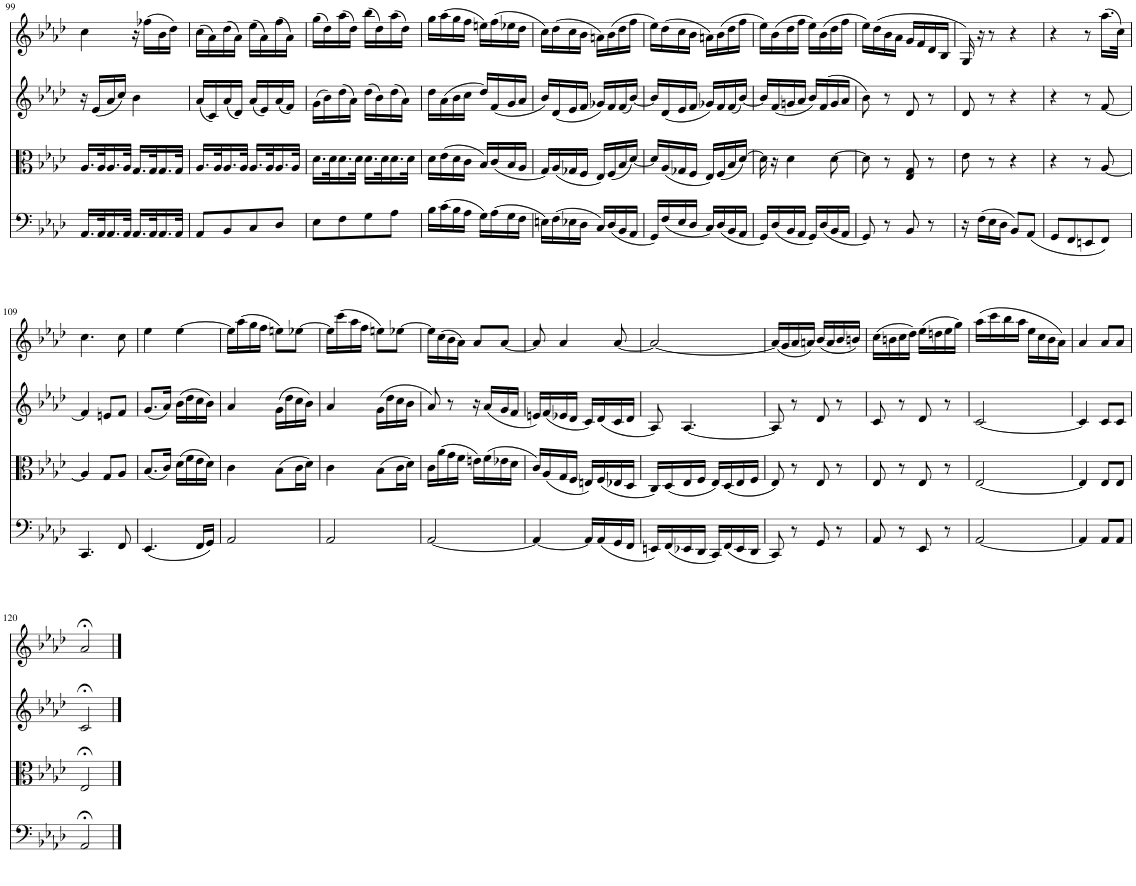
**kern	**kern	**kern	**kern
*part4	*part3	*part2	*part1
*staff4	*staff3	*staff2	*staff1
*I"Cello	*I"Viola	*I"Violin II	*I"Violin I
*	*I'Vla	*I'Vln	*I'Vln
!!LO:PB:g=z
*clefF4	*clefC3	*clefG2	*clefG2
*k[b-e-a-d-]	*k[b-e-a-d-]	*k[b-e-a-d-]	*k[b-e-a-d-]
*M2/4	*M2/4	*M2/4	*M2/4
=99	=99	=99	=99
16.AA-/LL	16.A-/LL	16r	4cc\
.	.	(16e-/LL	.
32AA-/K	32A-/K	.	.
16.AA-/	16.A-/	16a-/	.
.	.	16cc/JJ)	.
32AA-/JJk	32A-/JJk	.	.
16.AA-/LL	16.G/LL	4b-\	16r
.	.	.	(16ff-X\LL
32AA-/K	32G/K	.	.
16.AA-/	16.G/	.	16b-\
.	.	.	16dd-\JJ)
32AA-/JJk	32G/JJk	.	.
=100	=100	=100	=100
8AA-/L	16.A-/LL	(16a-/LL	(16cc\LL
.	.	16c/)	16a-\)
.	32A-/K	.	.
8BB-/	16.A-/	(16a-/	(16dd-\
.	.	16d-/JJ)	16a-\JJ)
.	32A-/JJk	.	.
8C/	16.A-/LL	(16a-/LL	(16ee-\LL
.	.	16e-/)	16a-\)
.	32A-/K	.	.
8D-/J	16.A-/	(16a-/	(16ff\
.	.	16f/JJ)	16a-\JJ)
.	32A-/JJk	.	.
=101	=101	=101	=101
8E-\L	16.d-\LL	(16g\LL	(16gg\LL
.	.	16b-\)	16dd-\)
.	32d-\K	.	.
8F\	16.d-\	(16dd-\	(16aa-\
.	.	16a-\JJ)	16dd-\JJ)
.	32d-\JJk	.	.
8G\	16.d-\LL	(16dd-\LL	(16bb-\LL
.	.	16b-\)	16dd-\)
.	32d-\K	.	.
8A-\J	16.d-\	(16dd-\	(16aa-\
.	.	16a-\JJ)	16dd-\JJ)
.	32d-\JJk	.	.
=102	=102	=102	=102
16B-\LL	16d-\LL	16dd-\LL	16gg\LL
(16c\	(16e-\	(16a-\	(16aa-\
16B-\	16d-\	16b-\	16gg\
16A-\JJ	16c\JJ	16cc\JJ	16ff\JJ
16G\LL)	16B-/LL)	16dd-/LL)	16een\LL)
(16A-\	(16c/	(16f/	(16ff\
16G\	16B-/	16g/	16ee-X\
16F\JJ	16A-/JJ	16a-/JJ	16dd-\JJ
=103	=103	=103	=103
16En\LL)	16G/LL)	16b-/LL)	16cc\LL)
(16F\	(16A-/	(16d-/	(16dd-\
16E-X\	16G-X/	16e-/	16cc\
16D-\JJ	16F/JJ	16f/JJ	16b-\JJ
16C/LL)	16E-/LL)	16g-X/LL)	16an\LL)
(16D-/	(16F/	16f/	(16b-\
16BB-/	16B-/	(16f/	16dd-\
16AA-/JJ	[16d-/JJ)	[16b-/JJ)	16ff\JJ
=104	=104	=104	=104
16GG/LL)	16d-/LL]	16b-/LL]	16ee-\LL)
(16F/	(16A-/	(16d-/	(16dd-\
16E-/	16G-X/	16e-/	16cc\
16D-/JJ	16F/JJ	16f/JJ	16b-\JJ
16C/LL)	16E-/LL)	16g-X/LL)	16an\LL)
(16D-/	(16F/	16f/	(16b-\
16BB-/	16B-/	(16f/	16dd-\
16AA-/JJ	[16d-/JJ)	[16b-/JJ)	16ff\JJ
=105	=105	=105	=105
16GG/LL)	16d-\]	16b-/LL]	16ee-\LL)
(16D-/	16r	(16f/	(16b-\
16BB-/	4d-\	16gn/	16dd-\
16AA-/JJ	.	16a-/JJ	16ff\JJ
16GG/LL)	.	16b-/LL)	16ee-\LL)
(16D-/	.	(16f/	(16b-\
16BB-/	[8d-\	16g/	16dd-\
16AA-/JJ	.	16a-/JJ	16ff\JJ
=106	=106	=106	=106
8GG/)	8d-\]	8b-\)	16ee-\LL)
.	.	.	(16dd-\
8r	8r	8r	16b-\
.	.	.	16a-\JJ
8BB-/	8E-/ 8G/	8d-/	16g/LL
.	.	.	16f/
8r	8r	8r	16d-/
.	.	.	16B-/JJ
=107	=107	=107	=107
16r	8e-\	8d-/	16G/)
(16F\LL	.	.	16r
16E-\	8r	8r	8r
16D-\JJ	.	.	.
8BB-/L)	4r	4r	4r
(8AA-/J	.	.	.
=108	=108	=108	=108
8GG/L	4r	4r	4r
8FF/	.	.	.
8EEn/	8r	8r	8r
8FF/J)	[8A-/	[8f/	(16.aa-\LL
.	.	.	32cc\JJk)
!!LO:LB:g=z
=109	=109	=109	=109
4.CC/	4A-/]	4f/]	4.cc\
.	8G/L	8en/L	.
8FF/	8A-/J	8f/J	8cc\
=110	=110	=110	=110
(4.EE-/	(8.B-/L	(8.g/L	4ee-\
.	16c/Jk)	16a-/Jk)	.
.	(16d-\LL	(16b-\LL	[4ee-\
.	16f\	16dd-\	.
16FF/LL	16e-\	16cc\	.
16GG/JJ)	16d-\JJ)	16b-\JJ)	.
=111	=111	=111	=111
2AA-/	4c\	4a-/	16ee-\LL]
.	.	.	(16aa-\
.	.	.	16gg\
.	.	.	16ff\JJ
.	(8B-\L	(16g\LL	8een\L)
.	.	16dd-\	.
.	16c\L	16cc\	[8ee-X\J
.	16d-\JJ)	16b-\JJ)	.
=112	=112	=112	=112
2AA-/	4c\	4a-/	16ee-\LL]
.	.	.	(16ccc\
.	.	.	16aa-\
.	.	.	16ff\JJ
.	(8B-\L	(16g\LL	8een\L)
.	.	16dd-\	.
.	16c\L	16cc\	[8ee-X\J
.	16d-\JJ)	16b-\JJ	.
=113	=113	=113	=113
[2AA-/	16c\LL	8a-/)	16ee-\LL]
.	(16a-\	.	(16cc\
.	16g\	8r	16b-\
.	16f\JJ	.	16a-\JJ)
.	16en\LL)	16r	8a-/L
.	(16f\	(16a-/LL	.
.	16e-X\	16g/	[8a-/J
.	16d-\JJ	16f/JJ	.
=114	=114	=114	=114
4AA-/_	16c/LL)	16en/LL)	8a-/]
.	(16A-/	(16f/	.
.	16G/	16e-X/	4a-/
.	16F/JJ	16d-/JJ	.
16AA-/LL]	16En/LL)	16c/LL)	.
(16AA-/	(16F/	(16d-/	.
16GG/	16E-X/	16c/	[8a-/
16FF/JJ	16D-/JJ	16d-/JJ	.
=115	=115	=115	=115
16EEn/LL)	16C/LL)	8A-/)	2a-/_
(16FF/	(16D-/	.	.
16EE-X/	16E-/	[4.A-/	.
16DD-/JJ	16F/JJ	.	.
16CC/LL)	16E-/LL)	.	.
(16FF/	(16D-/	.	.
16EE-/	16E-/	.	.
16DD-/JJ	16F/JJ	.	.
=116	=116	=116	=116
8CC/)	8E-/)	8A-/]	(16a-/LL]
.	.	.	16g/
8r	8r	8r	16a-/
.	.	.	16an/JJ)
8GG/	8E-/	8d-/	(16b-/LL
.	.	.	16a/
8r	8r	8r	16b-/
.	.	.	16bn/JJ)
=117	=117	=117	=117
8AA-/	8E-/	8c/	(16cc\LL
.	.	.	16bn\
8r	8r	8r	16cc\
.	.	.	16dd-\JJ)
8EE-/	8E-/	8d-/	(16ee-\LL
.	.	.	16ddn\
8r	8r	8r	16ee-\
.	.	.	16gg\JJ)
=118	=118	=118	=118
[2AA-/	[2E-/	[2c/	(16aa-\LL
.	.	.	16ccc\
.	.	.	16bb-\
.	.	.	16aa-\JJ
.	.	.	16ee-\LL
.	.	.	16cc\
.	.	.	16b-\
.	.	.	16a-\JJ)
=119	=119	=119	=119
4AA-/]	4E-/]	4c/]	4a-/
8AA-/L	8E-/L	8c/L	8a-/L
8AA-/J	8E-/J	8c/J	8a-/J
!!LO:LB:g=z
=120	=120	=120	=120
2AA-;</	2E-;</	2c;</	2a-;</
==	==	==	==
*-	*-	*-	*-
